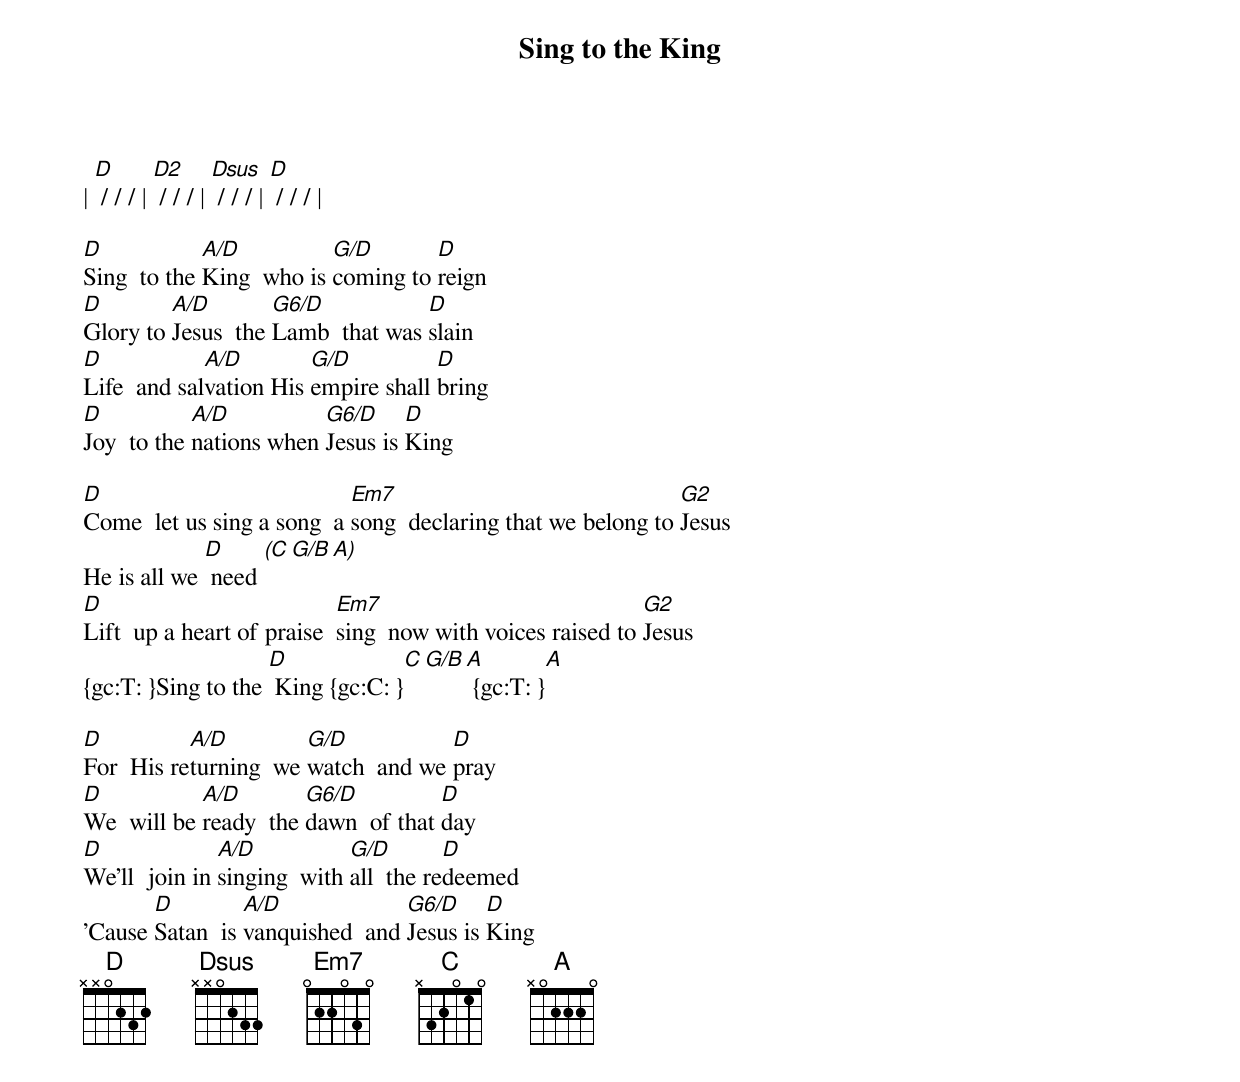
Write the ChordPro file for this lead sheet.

{title: Sing to the King}
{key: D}
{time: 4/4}
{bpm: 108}
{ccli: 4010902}
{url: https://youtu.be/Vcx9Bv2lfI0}
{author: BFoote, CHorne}
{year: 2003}
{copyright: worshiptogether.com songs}

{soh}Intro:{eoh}
| [D] / / / | [D2] / / / | [Dsus] / / / | [D] / / / |

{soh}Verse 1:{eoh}
[D]Sing  to the [A/D]King  who is [G/D]coming to [D]reign
[D]Glory to [A/D]Jesus  the [G6/D]Lamb  that was [D]slain
[D]Life  and sal[A/D]vation His [G/D]empire shall [D]bring
[D]Joy  to the [A/D]nations when [G6/D]Jesus is [D]King

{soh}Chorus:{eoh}
[D]Come  let us sing a song  a [Em7]song  declaring that we belong to [G2]Jesus
He is all we [D] need [(C][G/B][A)]
[D]Lift  up a heart of praise  [Em7]sing  now with voices raised to [G2]Jesus
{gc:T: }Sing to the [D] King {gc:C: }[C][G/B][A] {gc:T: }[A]

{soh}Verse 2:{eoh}
[D]For  His re[A/D]turning  we [G/D]watch  and we [D]pray
[D]We  will be [A/D]ready  the [G6/D]dawn  of that [D]day
[D]We'll  join in [A/D]singing  with [G/D]all  the re[D]deemed
'Cause [D]Satan  is [A/D]vanquished  and [G6/D]Jesus is [D]King
